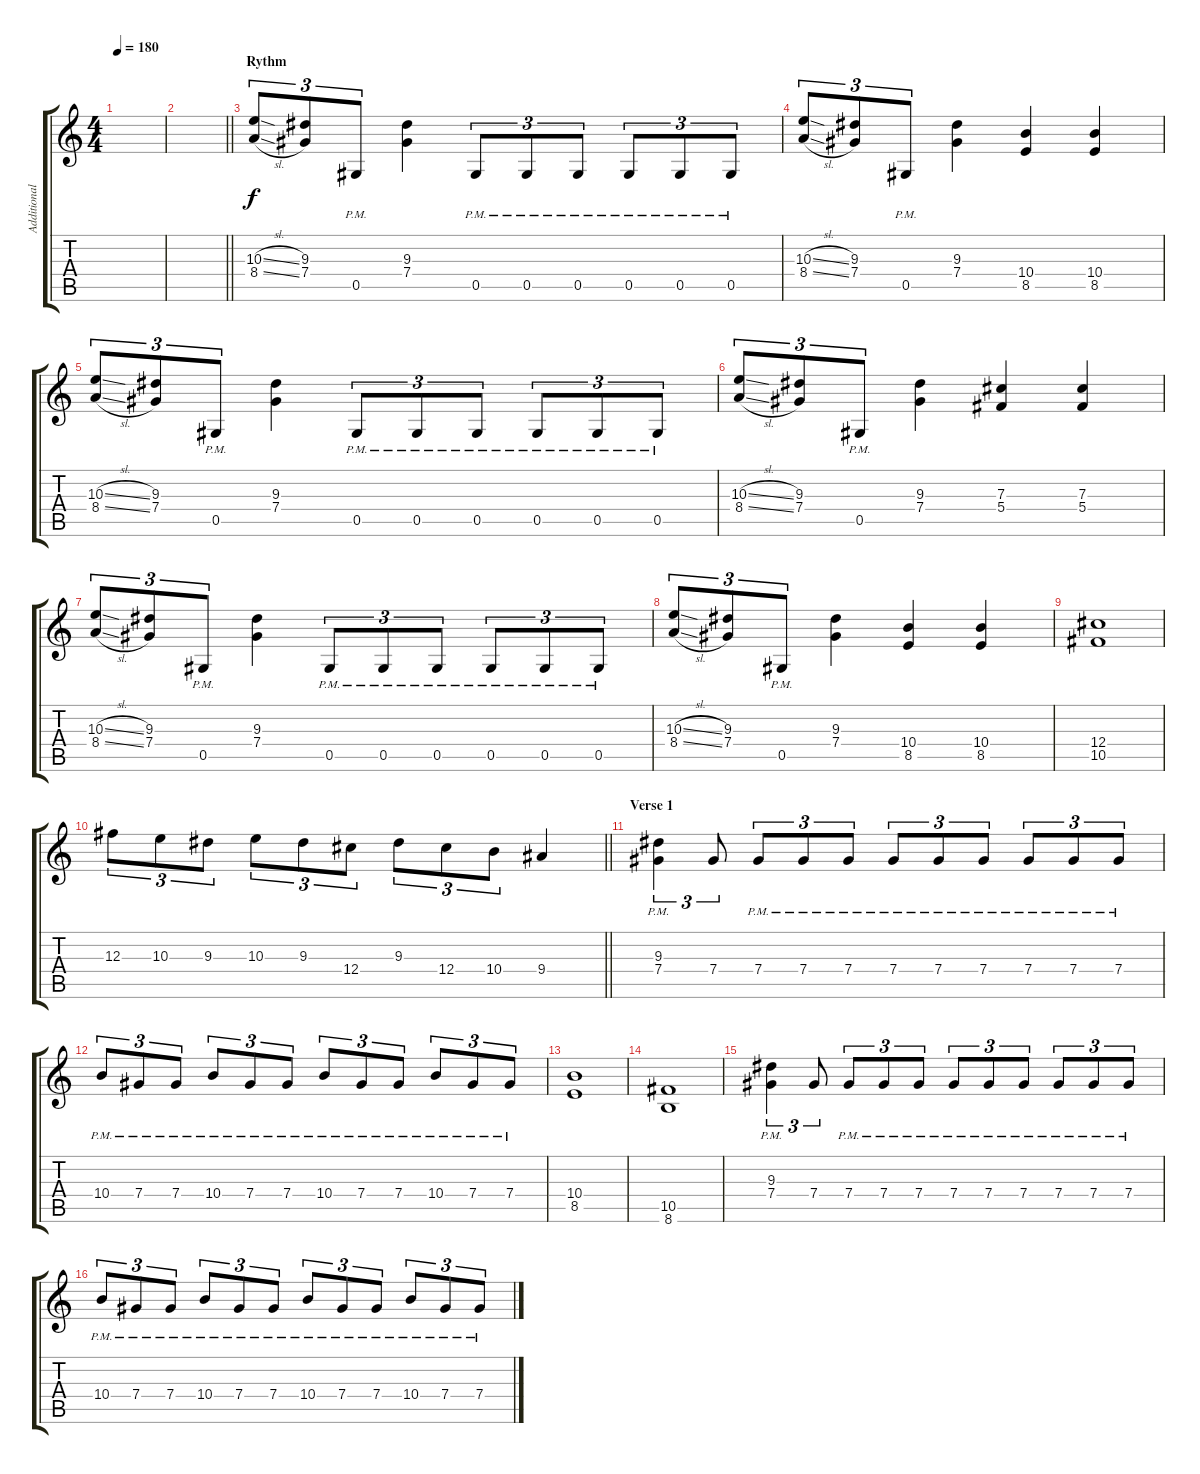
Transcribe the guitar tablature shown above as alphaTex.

\track ("Additional Guitar" "Additional") {instrument overdrivenguitar}
\staff {score tabs}
\tuning (Eb4 Bb3 Gb3 Db3 Ab2 Eb2) {hide}
\ts (4 4)
\tempo 180
\clef g2
\ks c
|
\barLineRight lightlight
|
\section ("" "Rythm")
(10.3{sl} 8.4{sl}).8{tu (3 2)} (9.3 7.4).8{tu (3 2)} 0.5{pm}.8{tu (3 2)} (9.3 7.4).4 0.5{pm}.8{tu (3 2)} 0.5{pm}.8{tu (3 2)} 0.5{pm}.8{tu (3 2)} 0.5{pm}.8{tu (3 2)} 0.5{pm}.8{tu (3 2)} 0.5{pm}.8{tu (3 2)} |
(10.3{sl} 8.4{sl}).8{tu (3 2)} (9.3 7.4).8{tu (3 2)} 0.5{pm}.8{tu (3 2)} (9.3 7.4).4 (10.4 8.5).4 (10.4 8.5).4 |
(10.3{sl} 8.4{sl}).8{tu (3 2)} (9.3 7.4).8{tu (3 2)} 0.5{pm}.8{tu (3 2)} (9.3 7.4).4 0.5{pm}.8{tu (3 2)} 0.5{pm}.8{tu (3 2)} 0.5{pm}.8{tu (3 2)} 0.5{pm}.8{tu (3 2)} 0.5{pm}.8{tu (3 2)} 0.5{pm}.8{tu (3 2)} |
(10.3{sl} 8.4{sl}).8{tu (3 2)} (9.3 7.4).8{tu (3 2)} 0.5{pm}.8{tu (3 2)} (9.3 7.4).4 (7.3 5.4).4 (7.3 5.4).4 |
(10.3{sl} 8.4{sl}).8{tu (3 2)} (9.3 7.4).8{tu (3 2)} 0.5{pm}.8{tu (3 2)} (9.3 7.4).4 0.5{pm}.8{tu (3 2)} 0.5{pm}.8{tu (3 2)} 0.5{pm}.8{tu (3 2)} 0.5{pm}.8{tu (3 2)} 0.5{pm}.8{tu (3 2)} 0.5{pm}.8{tu (3 2)} |
(10.3{sl} 8.4{sl}).8{tu (3 2)} (9.3 7.4).8{tu (3 2)} 0.5{pm}.8{tu (3 2)} (9.3 7.4).4 (10.4 8.5).4 (10.4 8.5).4 |
(12.4 10.5).1 |
\barLineRight lightlight
12.3.8{tu (3 2)} 10.3.8{tu (3 2)} 9.3.8{tu (3 2)} 10.3.8{tu (3 2)} 9.3.8{tu (3 2)} 12.4.8{tu (3 2)} 9.3.8{tu (3 2)} 12.4.8{tu (3 2)} 10.4.8{tu (3 2)} 9.4.4 |
\section ("" "Verse 1")
(9.3{pm} 7.4{pm}).4{tu (3 2)} 7.4.8{tu (3 2)} 7.4{pm}.8{tu (3 2)} 7.4{pm}.8{tu (3 2)} 7.4{pm}.8{tu (3 2)} 7.4{pm}.8{tu (3 2)} 7.4{pm}.8{tu (3 2)} 7.4{pm}.8{tu (3 2)} 7.4{pm}.8{tu (3 2)} 7.4{pm}.8{tu (3 2)} 7.4{pm}.8{tu (3 2)} |
10.4{pm}.8{tu (3 2)} 7.4{pm}.8{tu (3 2)} 7.4{pm}.8{tu (3 2)} 10.4{pm}.8{tu (3 2)} 7.4{pm}.8{tu (3 2)} 7.4{pm}.8{tu (3 2)} 10.4{pm}.8{tu (3 2)} 7.4{pm}.8{tu (3 2)} 7.4{pm}.8{tu (3 2)} 10.4{pm}.8{tu (3 2)} 7.4{pm}.8{tu (3 2)} 7.4{pm}.8{tu (3 2)} |
(10.4 8.5).1 |
(10.5 8.6).1 |
(9.3{pm} 7.4{pm}).4{tu (3 2)} 7.4.8{tu (3 2)} 7.4{pm}.8{tu (3 2)} 7.4{pm}.8{tu (3 2)} 7.4{pm}.8{tu (3 2)} 7.4{pm}.8{tu (3 2)} 7.4{pm}.8{tu (3 2)} 7.4{pm}.8{tu (3 2)} 7.4{pm}.8{tu (3 2)} 7.4{pm}.8{tu (3 2)} 7.4{pm}.8{tu (3 2)} |
10.4{pm}.8{tu (3 2)} 7.4{pm}.8{tu (3 2)} 7.4{pm}.8{tu (3 2)} 10.4{pm}.8{tu (3 2)} 7.4{pm}.8{tu (3 2)} 7.4{pm}.8{tu (3 2)} 10.4{pm}.8{tu (3 2)} 7.4{pm}.8{tu (3 2)} 7.4{pm}.8{tu (3 2)} 10.4{pm}.8{tu (3 2)} 7.4{pm}.8{tu (3 2)} 7.4{pm}.8{tu (3 2)}
